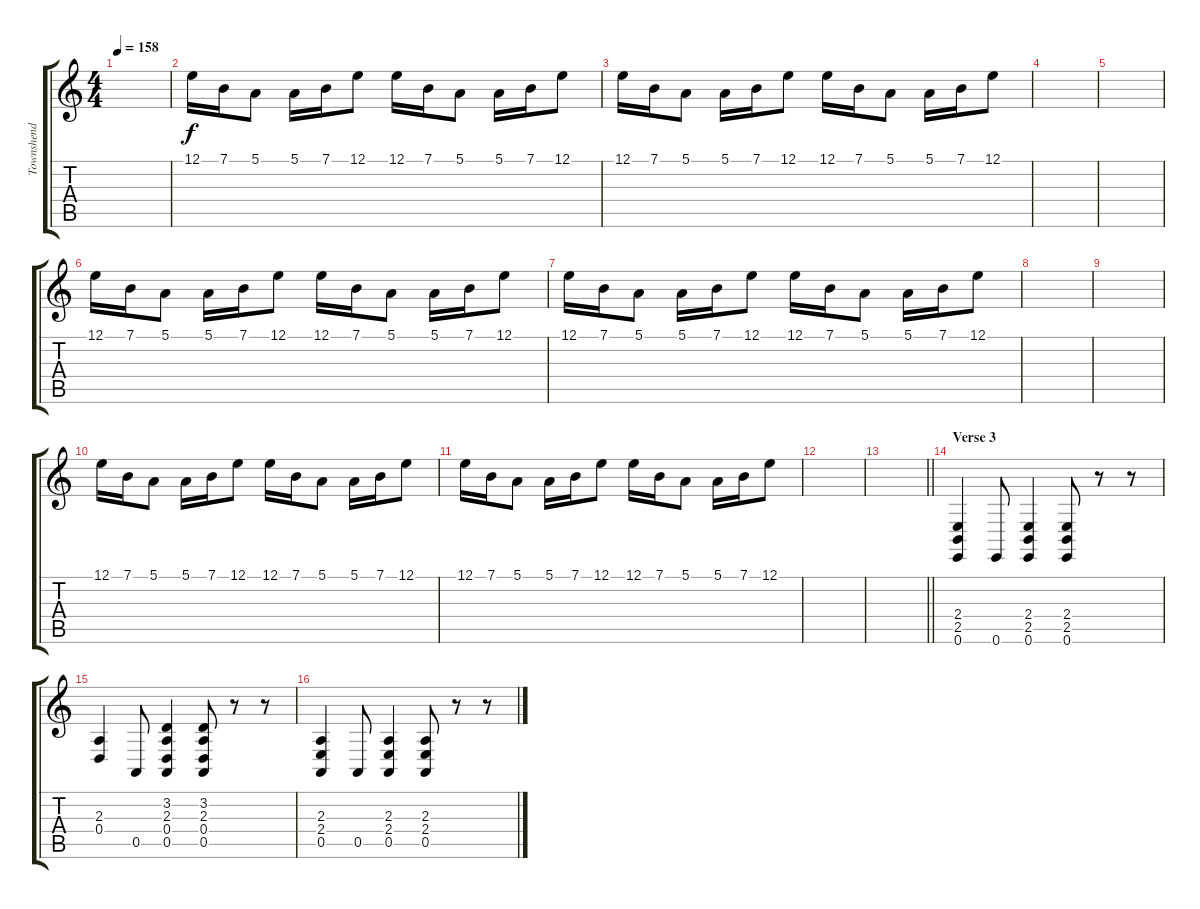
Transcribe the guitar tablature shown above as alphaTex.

\track ("Townshend Piano" "Townshend ") {instrument acousticgrandpiano}
\staff {score tabs}
\tuning (E4 B3 G3 D3 A2 E2) {hide}
\ts (4 4)
\tempo 158
\clef g2
\ks c
|
12.1.16 7.1.16 5.1.8 5.1.16 7.1.16 12.1.8 12.1.16 7.1.16 5.1.8 5.1.16 7.1.16 12.1.8 |
12.1.16 7.1.16 5.1.8 5.1.16 7.1.16 12.1.8 12.1.16 7.1.16 5.1.8 5.1.16 7.1.16 12.1.8 |
|
|
12.1.16 7.1.16 5.1.8 5.1.16 7.1.16 12.1.8 12.1.16 7.1.16 5.1.8 5.1.16 7.1.16 12.1.8 |
12.1.16 7.1.16 5.1.8 5.1.16 7.1.16 12.1.8 12.1.16 7.1.16 5.1.8 5.1.16 7.1.16 12.1.8 |
|
|
12.1.16 7.1.16 5.1.8 5.1.16 7.1.16 12.1.8 12.1.16 7.1.16 5.1.8 5.1.16 7.1.16 12.1.8 |
12.1.16 7.1.16 5.1.8 5.1.16 7.1.16 12.1.8 12.1.16 7.1.16 5.1.8 5.1.16 7.1.16 12.1.8 |
|
\barLineRight lightlight
|
\section ("" "Verse 3")
(2.4 2.5 0.6).4 0.6.8 (2.4 2.5 0.6).4 (2.4 2.5 0.6).8 r.8 r.8 |
(2.3 0.4).4 0.5.8 (3.2 2.3 0.4 0.5).4 (3.2 2.3 0.4 0.5).8 r.8 r.8 |
(2.3 2.4 0.5).4 0.5.8 (2.3 2.4 0.5).4 (2.3 2.4 0.5).8 r.8 r.8
